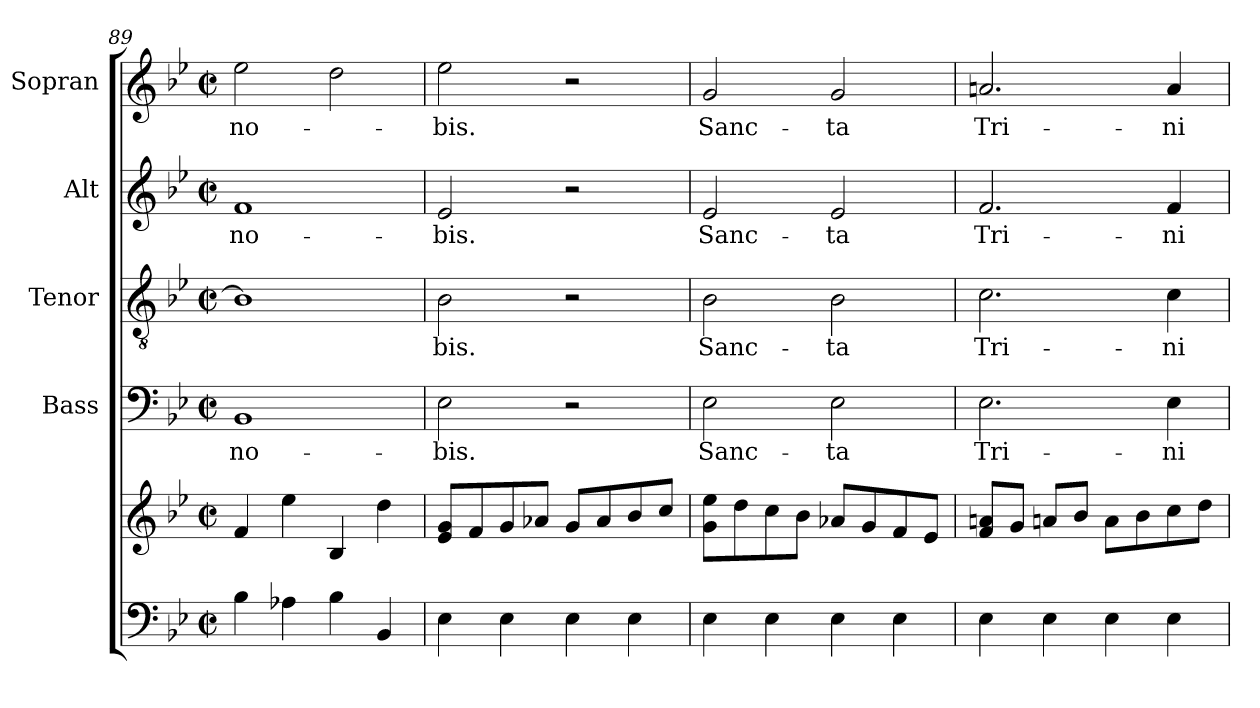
**kern	**kern	**kern	**text	**kern	**text	**kern	**text	**kern	**text
*part5	*part5	*part4	*part4	*part3	*part3	*part2	*part2	*part1	*part1
*staff6	*staff5	*staff4	*staff4	*staff3	*staff3	*staff2	*staff2	*staff1	*staff1
*	*	*I"Bass	*	*I"Tenor	*	*I"Alt	*	*I"Sopran	*
*	*	*I'B.	*	*I'T.	*	*I'A.	*	*I'S.	*
*clefF4	*clefG2	*clefF4	*	*clefGv2	*	*clefG2	*	*clefG2	*
*k[b-e-]	*k[b-e-]	*k[b-e-]	*	*k[b-e-]	*	*k[b-e-]	*	*k[b-e-]	*
*B-:	*B-:	*B-:	*	*B-:	*	*B-:	*	*B-:	*
*M2/2	*M2/2	*M2/2	*	*M2/2	*	*M2/2	*	*M2/2	*
*met(c|)	*met(c|)	*met(c|)	*	*met(c|)	*	*met(c|)	*	*met(c|)	*
=89	=89	=89	=89	=89	=89	=89	=89	=89	=89
!	!	!	!LO:LY:b	!	!	!	!LO:LY:b	!	!LO:LY:b
4B-\	4f/	1BB-	no-	1B-]	.	1f	no-	2ee-\	no-
4A-X\	4ee-\	.	.	.	.	.	.	.	.
4B-\	4B-/	.	.	.	.	.	.	2dd\	.
4BB-/	4dd\	.	.	.	.	.	.	.	.
=90	=90	=90	=90	=90	=90	=90	=90	=90	=90
!	!	!	!LO:LY:b	!	!LO:LY:b	!	!LO:LY:b	!	!LO:LY:b
4E-\	8e-/ 8g/L	2E-\	-bis.	2B-\	-bis.	2e-/	-bis.	2ee-\	-bis.
.	8f/	.	.	.	.	.	.	.	.
4E-\	8g/	.	.	.	.	.	.	.	.
.	8a-X/J	.	.	.	.	.	.	.	.
4E-\	8g/L	2r	.	2r	.	2r	.	2r	.
.	8a-/	.	.	.	.	.	.	.	.
4E-\	8b-/	.	.	.	.	.	.	.	.
.	8cc/J	.	.	.	.	.	.	.	.
=91	=91	=91	=91	=91	=91	=91	=91	=91	=91
!	!	!	!LO:LY:b	!	!LO:LY:b	!	!LO:LY:b	!	!LO:LY:b
4E-\	8g\ 8ee-\L	2E-\	Sanc-	2B-\	Sanc-	2e-/	Sanc-	2g/	Sanc-
.	8dd\	.	.	.	.	.	.	.	.
4E-\	8cc\	.	.	.	.	.	.	.	.
.	8b-\J	.	.	.	.	.	.	.	.
!	!	!	!LO:LY:b	!	!LO:LY:b	!	!LO:LY:b	!	!LO:LY:b
4E-\	8a-X/L	2E-\	-ta	2B-\	-ta	2e-/	-ta	2g/	-ta
.	8g/	.	.	.	.	.	.	.	.
4E-\	8f/	.	.	.	.	.	.	.	.
.	8e-/J	.	.	.	.	.	.	.	.
=92	=92	=92	=92	=92	=92	=92	=92	=92	=92
!	!	!	!LO:LY:b	!	!LO:LY:b	!	!LO:LY:b	!	!LO:LY:b
4E-\	8f/ 8an/L	2.E-\	Tri-	2.c\	Tri-	2.f/	Tri-	2.an/	Tri-
.	8g/J	.	.	.	.	.	.	.	.
4E-\	8an/L	.	.	.	.	.	.	.	.
.	8b-/J	.	.	.	.	.	.	.	.
4E-\	8a\L	.	.	.	.	.	.	.	.
.	8b-\	.	.	.	.	.	.	.	.
!	!	!	!LO:LY:b	!	!LO:LY:b	!	!LO:LY:b	!	!LO:LY:b
4E-\	8cc\	4E-\	-ni-	4c\	-ni-	4f/	-ni-	4a/	-ni-
.	8dd\J	.	.	.	.	.	.	.	.
=	=	=	=	=	=	=	=	=	=
*-	*-	*-	*-	*-	*-	*-	*-	*-	*-
